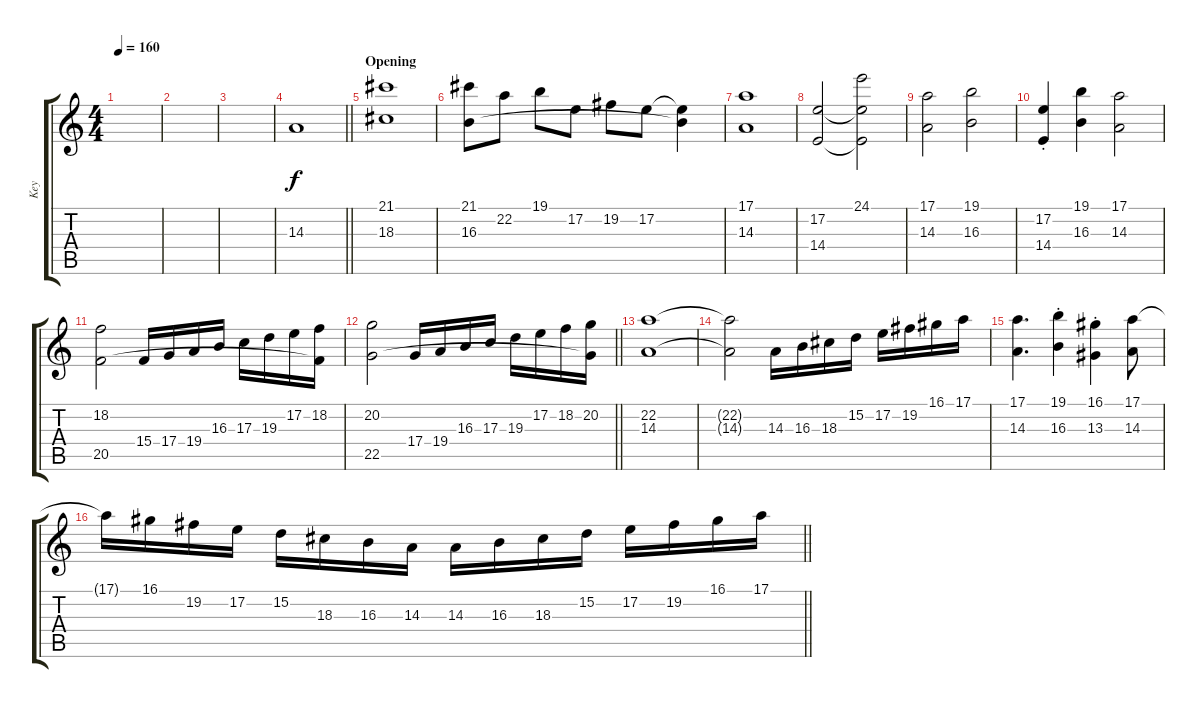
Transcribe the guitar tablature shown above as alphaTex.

\track ("Key" "Key") {instrument stringensemble1}
\staff {score tabs}
\tuning (E4 B3 G3 D3 A2 E2) {hide}
\ts (4 4)
\tempo 160
\clef g2
\ks c
|
|
|
\barLineRight lightlight
14.3.1 |
\section ("" "Opening")
(21.1 18.3).1 |
(21.1 16.3).8 22.2.8 19.1.8 17.2.8 19.2.8 17.2.8 (17.2{t} 16.3{t}).4 |
(17.1 14.3).1 |
(17.2 14.4).2 (24.1 17.2{t} 14.4{t}).2 |
(17.1 14.3).2 (19.1 16.3).2 |
(17.2{st} 14.4{st}).4 (19.1 16.3).4 (17.1 14.3).2 |
(18.2 20.5).2 15.4.16 17.4.16 19.4.16 16.3.16 17.3.16 19.3.16 17.2.16 (18.2 20.5{t}).16 |
\barLineRight lightlight
(20.2 22.5).2 17.4.16 19.4.16 16.3.16 17.3.16 19.3.16 17.2.16 18.2.16 (20.2 22.5{t}).16 |
(22.2 14.3).1 |
(22.2{t} 14.3{t}).2 14.3.16 16.3.16 18.3.16 15.2.16 17.2.16 19.2.16 16.1.16 17.1.16 |
(17.1 14.3).4{d} (19.1{st} 16.3{st}).4 (16.1{st} 13.3{st}).4 (17.1 14.3).8 |
\barLineRight lightlight
17.1{t}.16 16.1.16 19.2.16 17.2.16 15.2.16 18.3.16 16.3.16 14.3.16 14.3.16 16.3.16 18.3.16 15.2.16 17.2.16 19.2.16 16.1.16 17.1.16
